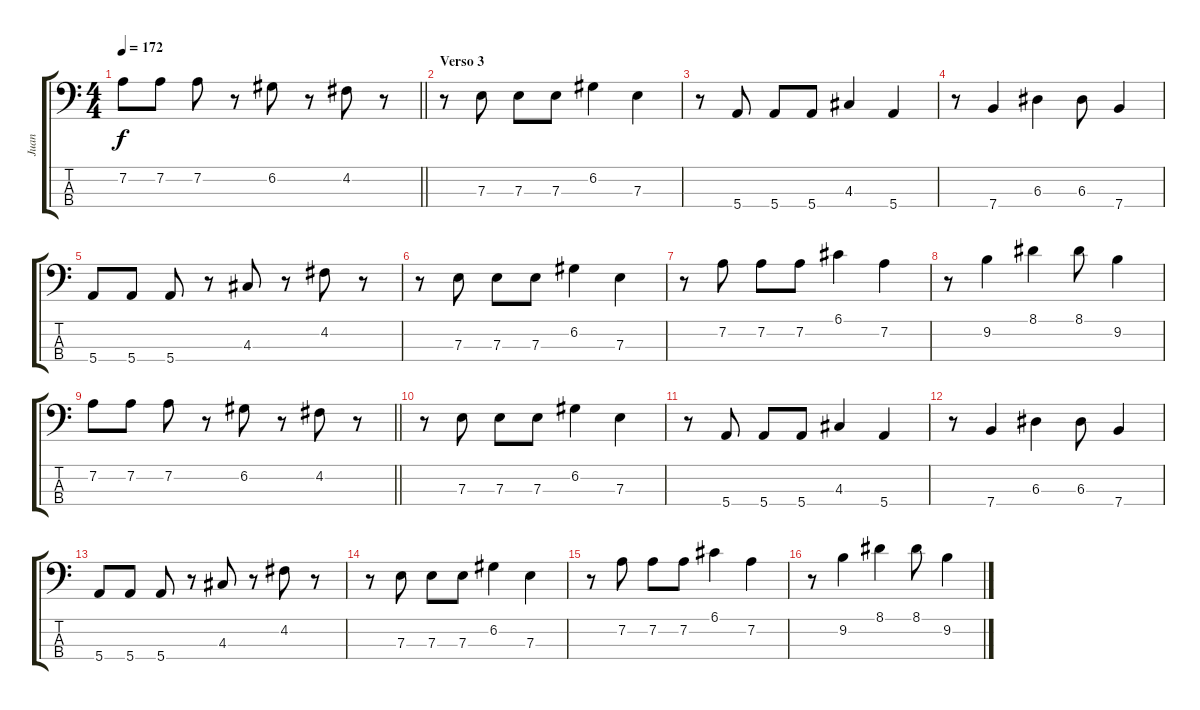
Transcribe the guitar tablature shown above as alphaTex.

\track ("Juan" "Juan") {instrument electricbassfinger}
\staff {score tabs}
\tuning (G2 D2 A1 E1) {hide}
\ts (4 4)
\tempo 172
\clef f4
\barLineRight lightlight
\ks c
7.2.8{dy f} 7.2.8 7.2.8 r.8 6.2.8 r.8 4.2.8 r.8 |
\section ("" "Verso 3")
r.8 7.3.8 7.3.8 7.3.8 6.2.4 7.3.4 |
r.8 5.4.8 5.4.8 5.4.8 4.3.4 5.4.4 |
r.8 7.4.4 6.3.4 6.3.8 7.4.4 |
5.4.8 5.4.8 5.4.8 r.8 4.3.8 r.8 4.2.8 r.8 |
r.8 7.3.8 7.3.8 7.3.8 6.2.4 7.3.4 |
r.8 7.2.8 7.2.8 7.2.8 6.1.4 7.2.4 |
r.8 9.2.4 8.1.4 8.1.8 9.2.4 |
\barLineRight lightlight
7.2.8 7.2.8 7.2.8 r.8 6.2.8 r.8 4.2.8 r.8 |
r.8 7.3.8 7.3.8 7.3.8 6.2.4 7.3.4 |
r.8 5.4.8 5.4.8 5.4.8 4.3.4 5.4.4 |
r.8 7.4.4 6.3.4 6.3.8 7.4.4 |
5.4.8 5.4.8 5.4.8 r.8 4.3.8 r.8 4.2.8 r.8 |
r.8 7.3.8 7.3.8 7.3.8 6.2.4 7.3.4 |
r.8 7.2.8 7.2.8 7.2.8 6.1.4 7.2.4 |
r.8 9.2.4 8.1.4 8.1.8 9.2.4
